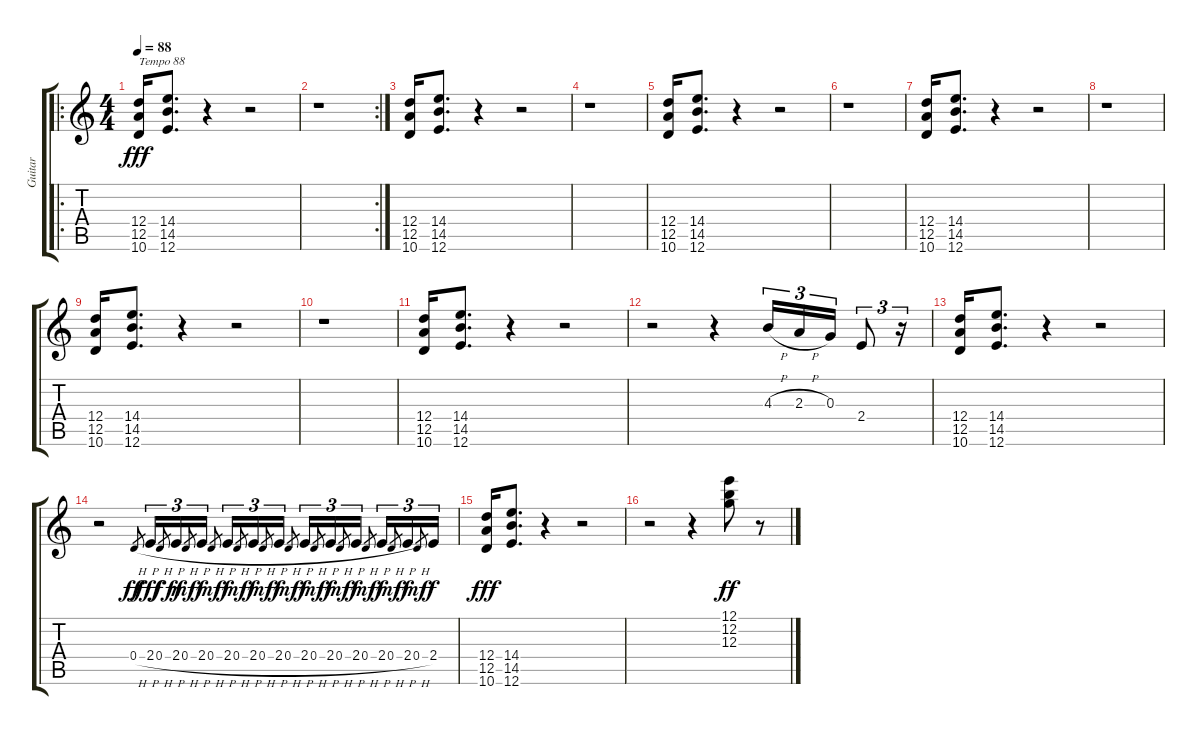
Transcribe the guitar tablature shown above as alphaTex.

\track ("Guitar" "Guitar") {instrument distortionguitar}
\staff {score tabs}
\tuning (E4 B3 G3 D3 A2 E2) {hide}
\ro
\ts (4 4)
\tempo 88
\clef g2
\ks c
(12.4 12.5 10.6).16{txt "Tempo 88" dy fff} (14.4 14.5 12.6).8{d} r.4 r.2 |
\rc 2
r.1 |
(12.4 12.5 10.6).16 (14.4 14.5 12.6).8{d} r.4 r.2 |
r.1 |
(12.4 12.5 10.6).16 (14.4 14.5 12.6).8{d} r.4 r.2 |
r.1 |
(12.4 12.5 10.6).16 (14.4 14.5 12.6).8{d} r.4 r.2 |
r.1 |
(12.4 12.5 10.6).16 (14.4 14.5 12.6).8{d} r.4 r.2 |
r.1 |
(12.4 12.5 10.6).16 (14.4 14.5 12.6).8{d} r.4 r.2 |
r.2 r.4 4.3{h}.16{tu (3 2)} 2.3{h}.16{tu (3 2)} 0.3.16{tu (3 2)} 2.4.8{tu (3 2)} r.16{tu (3 2)} |
(12.4 12.5 10.6).16 (14.4 14.5 12.6).8{d} r.4 r.2 |
r.2 0.4{h}.8{gr dy ff} 2.4{h}.16{tu (3 2) dy fff} 0.4{h}.8{gr dy f} 2.4{h}.16{tu (3 2) dy ff} 0.4{h}.8{gr dy mf} 2.4{h}.16{tu (3 2) dy f} 0.4{h}.8{gr dy mf beam splitsecondary} 2.4{h}.16{tu (3 2) dy f} 0.4{h}.8{gr dy mf} 2.4{h}.16{tu (3 2) dy f} 0.4{h}.8{gr dy mf} 2.4{h}.16{tu (3 2) dy f} 0.4{h}.8{gr dy mf} 2.4{h}.16{tu (3 2) dy f} 0.4{h}.8{gr dy mf} 2.4{h}.16{tu (3 2) dy f} 0.4{h}.8{gr dy mf} 2.4{h}.16{tu (3 2) dy f} 0.4{h}.8{gr dy mf beam splitsecondary} 2.4{h}.16{tu (3 2) dy f} 0.4{h}.8{gr dy mf} 2.4{h}.16{tu (3 2) dy f} 0.4{h}.8{gr dy mf} 2.4.16{tu (3 2) dy f} |
(12.4 12.5 10.6).16{dy fff} (14.4 14.5 12.6).8{d} r.4 r.2 |
r.2 r.4 (12.1 12.2 12.3).8{dy ff} r.8
